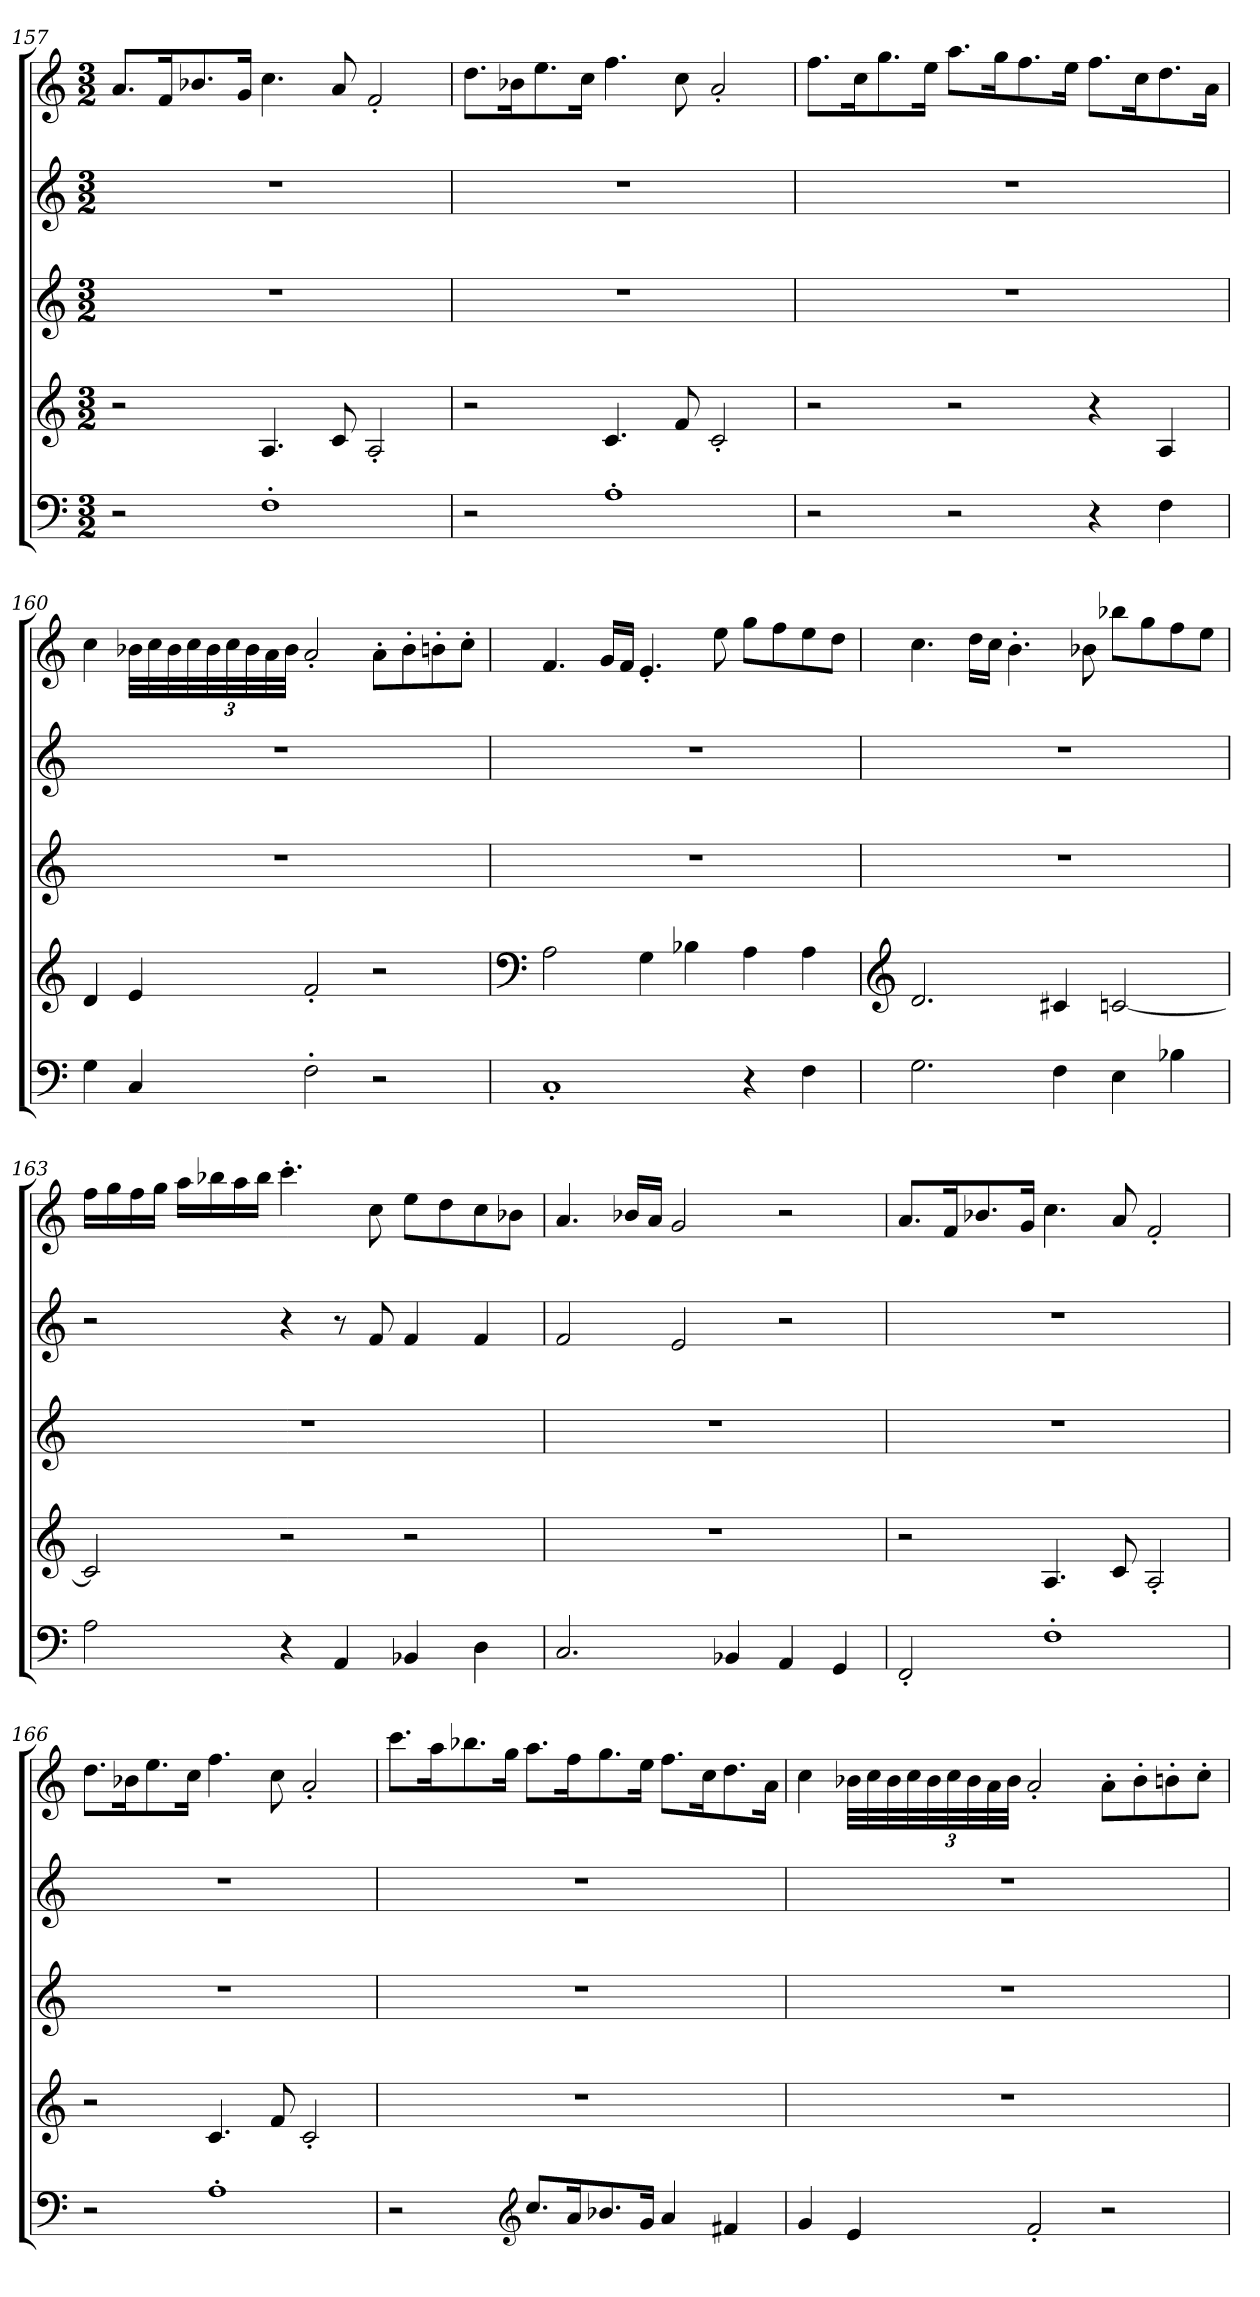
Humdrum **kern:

**kern	**kern	**kern	**kern	**kern
*part5	*part4	*part3	*part2	*part1
*staff5	*staff4	*staff3	*staff2	*staff1
!!LO:LB:g=z
*clefF4	*clefG2	*clefG2	*clefG2	*clefG2
*k[]	*k[]	*k[]	*k[]	*k[]
*M3/2	*M3/2	*M3/2	*M3/2	*M3/2
*MM77	*MM77	*MM77	*MM77	*MM77
=157	=157	=157	=157	=157
2r	2r	1.r	1.r	8.a/L
.	.	.	.	16f/K
.	.	.	.	8.b-X/
.	.	.	.	16g/Jk
1F'	4.A/	.	.	4.cc\
.	8c/	.	.	8a/
.	2A'/	.	.	2f'/
=158	=158	=158	=158	=158
*	*	*	*	*MM77
2r	2r	1.r	1.r	8.dd\L
.	.	.	.	16b-X\K
.	.	.	.	8.ee\
.	.	.	.	16cc\Jk
1A'	4.c/	.	.	4.ff\
.	8f/	.	.	8cc\
.	2c'/	.	.	2a'/
=159	=159	=159	=159	=159
*	*	*	*	*MM77
2r	2r	1.r	1.r	8.ff\L
.	.	.	.	16cc\K
.	.	.	.	8.gg\
.	.	.	.	16ee\Jk
2r	2r	.	.	8.aa\L
.	.	.	.	16gg\K
.	.	.	.	8.ff\
.	.	.	.	16ee\Jk
4r	4r	.	.	8.ff\L
.	.	.	.	16cc\K
4F\	4A/	.	.	8.dd\
*	*	*	*	*MM74
.	.	.	.	16a\Jk
!!LO:PB:g=z
=160	=160	=160	=160	=160
4G\	4d/	1.r	1.r	4cc\
4C/	4e/	.	.	32b-X\LLL
.	.	.	.	32cc\
.	.	.	.	32b-\
.	.	.	.	32cc\
*	*	*	*	*Xbrackettup
.	.	.	.	48b-\
.	.	.	.	48cc\
.	.	.	.	48b-\
.	.	.	.	32a\
.	.	.	.	32b-\JJJ
2F'\	2f'/	.	.	2a'/
2r	2r	.	.	8a'\L
.	.	.	.	8b-'\
.	.	.	.	8bn'\
.	.	.	.	8cc'\J
=161	=161	=161	=161	=161
*	*clefF4	*	*	*
*	*	*	*	*MM77
1C'	2A\	1.r	1.r	4.f/
.	.	.	.	16g/LL
.	.	.	.	16f/JJ
.	4G\	.	.	4.e'/
.	4B-X\	.	.	.
.	.	.	.	8ee\
4r	4A\	.	.	8gg\L
.	.	.	.	8ff\
4F\	4A\	.	.	8ee\
.	.	.	.	8dd\J
=162	=162	=162	=162	=162
*	*clefG2	*	*	*
*	*	*	*	*MM77
2.G\	2.d/	1.r	1.r	4.cc\
.	.	.	.	16dd\LL
.	.	.	.	16cc\JJ
.	.	.	.	4.b'\
4F\	4c#X/	.	.	.
.	.	.	.	8b-X\
4E\	[2cn/	.	.	8bb-X\L
.	.	.	.	8gg\
4B-X\	.	.	.	8ff\
.	.	.	.	8ee\J
!!LO:LB:g=z
=163	=163	=163	=163	=163
*	*	*	*	*MM77
2A\	2c/]	1.r	2r	16ff\LL
.	.	.	.	16gg\
.	.	.	.	16ff\
.	.	.	.	16gg\JJ
.	.	.	.	16aa\LL
.	.	.	.	16bb-X\
.	.	.	.	16aa\
.	.	.	.	16bb-\JJ
4r	2r	.	4r	4.ccc'\
4AA/	.	.	8r	.
.	.	.	8f/	8cc\
4BB-X/	2r	.	4f/	8ee\L
.	.	.	.	8dd\
4D\	.	.	4f/	8cc\
.	.	.	.	8b-X\J
=164	=164	=164	=164	=164
2.C/	1.r	1.r	2f/	4.a/
.	.	.	.	16b-X/LL
.	.	.	.	16a/JJ
.	.	.	2e/	2g/
4BB-X/	.	.	.	.
4AA/	.	.	2r	2r
4GG/	.	.	.	.
=165	=165	=165	=165	=165
*	*	*	*	*MM77
2FF'/	2r	1.r	1.r	8.a/L
.	.	.	.	16f/K
.	.	.	.	8.b-X/
.	.	.	.	16g/Jk
1F'	4.A/	.	.	4.cc\
.	8c/	.	.	8a/
.	2A'/	.	.	2f'/
!!LO:PB:g=z
=166	=166	=166	=166	=166
*	*	*	*	*MM77
2r	2r	1.r	1.r	8.dd\L
.	.	.	.	16b-X\K
.	.	.	.	8.ee\
.	.	.	.	16cc\Jk
1A'	4.c/	.	.	4.ff\
.	8f/	.	.	8cc\
.	2c'/	.	.	2a'/
=167	=167	=167	=167	=167
*	*	*	*	*MM77
2r	1.r	1.r	1.r	8.ccc\L
.	.	.	.	16aa\K
.	.	.	.	8.bb-X\
.	.	.	.	16gg\Jk
*clefG2	*	*	*	*
8.cc/L	.	.	.	8.aa\L
16a/K	.	.	.	16ff\K
8.b-X/	.	.	.	8.gg\
16g/Jk	.	.	.	16ee\Jk
4a/	.	.	.	8.ff\L
.	.	.	.	16cc\K
4f#X/	.	.	.	8.dd\
.	.	.	.	16a\Jk
=168	=168	=168	=168	=168
4g/	1.r	1.r	1.r	4cc\
4e/	.	.	.	32b-X\LLL
.	.	.	.	32cc\
.	.	.	.	32b-\
.	.	.	.	32cc\
.	.	.	.	48b-\
.	.	.	.	48cc\
.	.	.	.	48b-\
.	.	.	.	32a\
*	*	*	*	*MM71
.	.	.	.	32b-\JJJ
2f'/	.	.	.	2a'/
*	*	*	*	*MM74
2r	.	.	.	8a'\L
.	.	.	.	8b-'\
.	.	.	.	8bn'\
.	.	.	.	8cc'\J
=	=	=	=	=
*-	*-	*-	*-	*-
